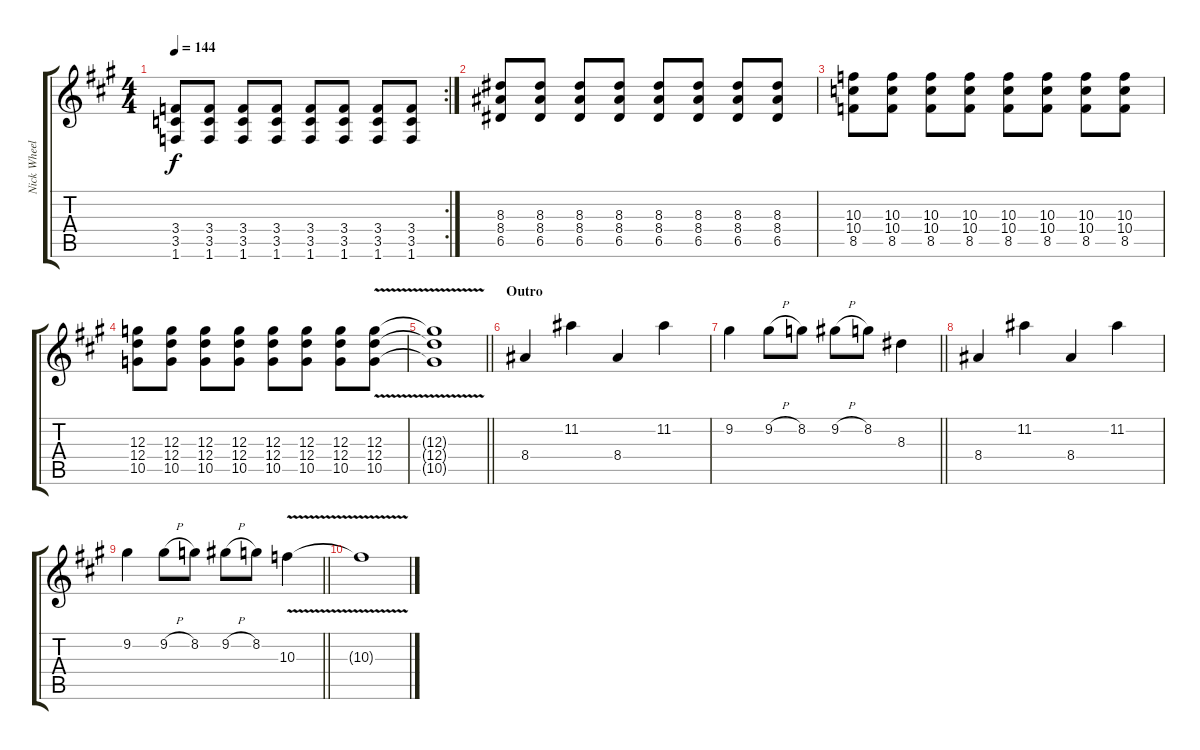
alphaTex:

\track ("Nick Wheeler" "Nick Wheel") {instrument distortionguitar}
\staff {score tabs}
\tuning (E4 B3 G3 D3 A2 E2) {hide}
\rc 2
\ts (4 4)
\tempo 144
\clef g2
\ks a
(3.4 3.5 1.6).8{dy f} (3.4 3.5 1.6).8 (3.4 3.5 1.6).8 (3.4 3.5 1.6).8 (3.4 3.5 1.6).8 (3.4 3.5 1.6).8 (3.4 3.5 1.6).8 (3.4 3.5 1.6).8 |
(8.3 8.4 6.5).8 (8.3 8.4 6.5).8 (8.3 8.4 6.5).8 (8.3 8.4 6.5).8 (8.3 8.4 6.5).8 (8.3 8.4 6.5).8 (8.3 8.4 6.5).8 (8.3 8.4 6.5).8 |
(10.3 10.4 8.5).8 (10.3 10.4 8.5).8 (10.3 10.4 8.5).8 (10.3 10.4 8.5).8 (10.3 10.4 8.5).8 (10.3 10.4 8.5).8 (10.3 10.4 8.5).8 (10.3 10.4 8.5).8 |
(12.3 12.4 10.5).8 (12.3 12.4 10.5).8 (12.3 12.4 10.5).8 (12.3 12.4 10.5).8 (12.3 12.4 10.5).8 (12.3 12.4 10.5).8 (12.3 12.4 10.5).8 (12.3{v} 12.4 10.5).8 |
\barLineRight lightlight
(12.3{t} 12.4{t} 10.5{t}).1 |
\section ("" "Outro")
8.4.4 11.2.4 8.4.4 11.2.4 |
\barLineRight lightlight
9.2.4 9.2{h}.8 8.2.8 9.2{h}.8 8.2.8 8.3.4 |
8.4.4 11.2.4 8.4.4 11.2.4 |
\barLineRight lightlight
9.2.4 9.2{h}.8 8.2.8 9.2{h}.8 8.2.8 10.3{v}.4 |
10.3{t}.1
